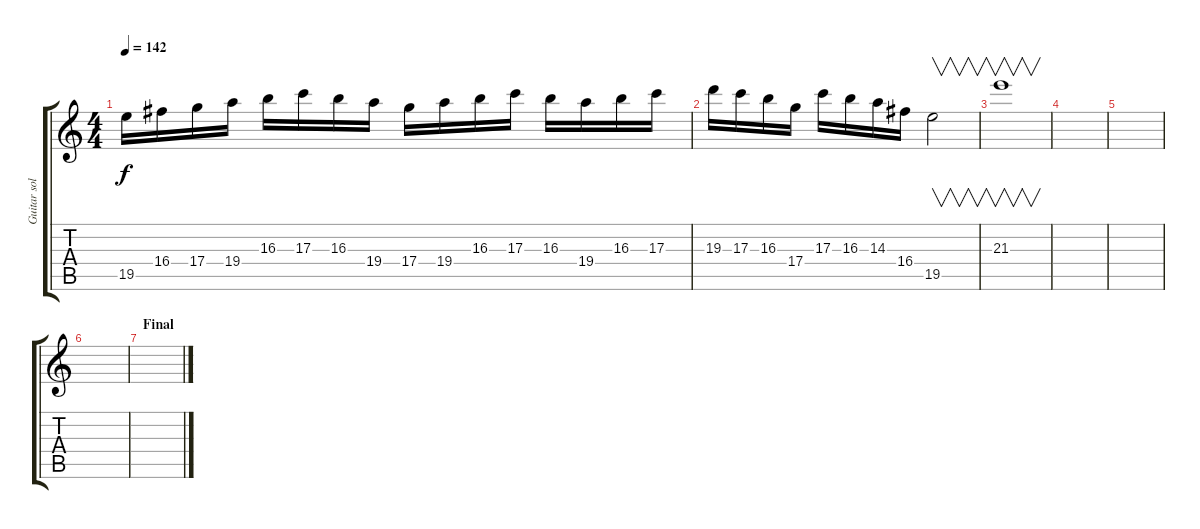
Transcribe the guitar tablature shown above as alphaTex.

\track ("Guitar soli" "Guitar sol") {instrument overdrivenguitar}
\staff {score tabs}
\tuning (E4 B3 G3 D3 A2 E2) {hide}
\ts (4 4)
\tempo 142
\clef g2
\ks c
19.5.16{dy f} 16.4.16 17.4.16 19.4.16 16.3.16 17.3.16 16.3.16 19.4.16 17.4.16 19.4.16 16.3.16 17.3.16 16.3.16 19.4.16 16.3.16 17.3.16 |
19.3.16 17.3.16 16.3.16 17.4.16 17.3.16 16.3.16 14.3.16 16.4.16 19.5.2{v} |
21.3.1{v volume 7} |
|
|
|
\section ("" "Final")
